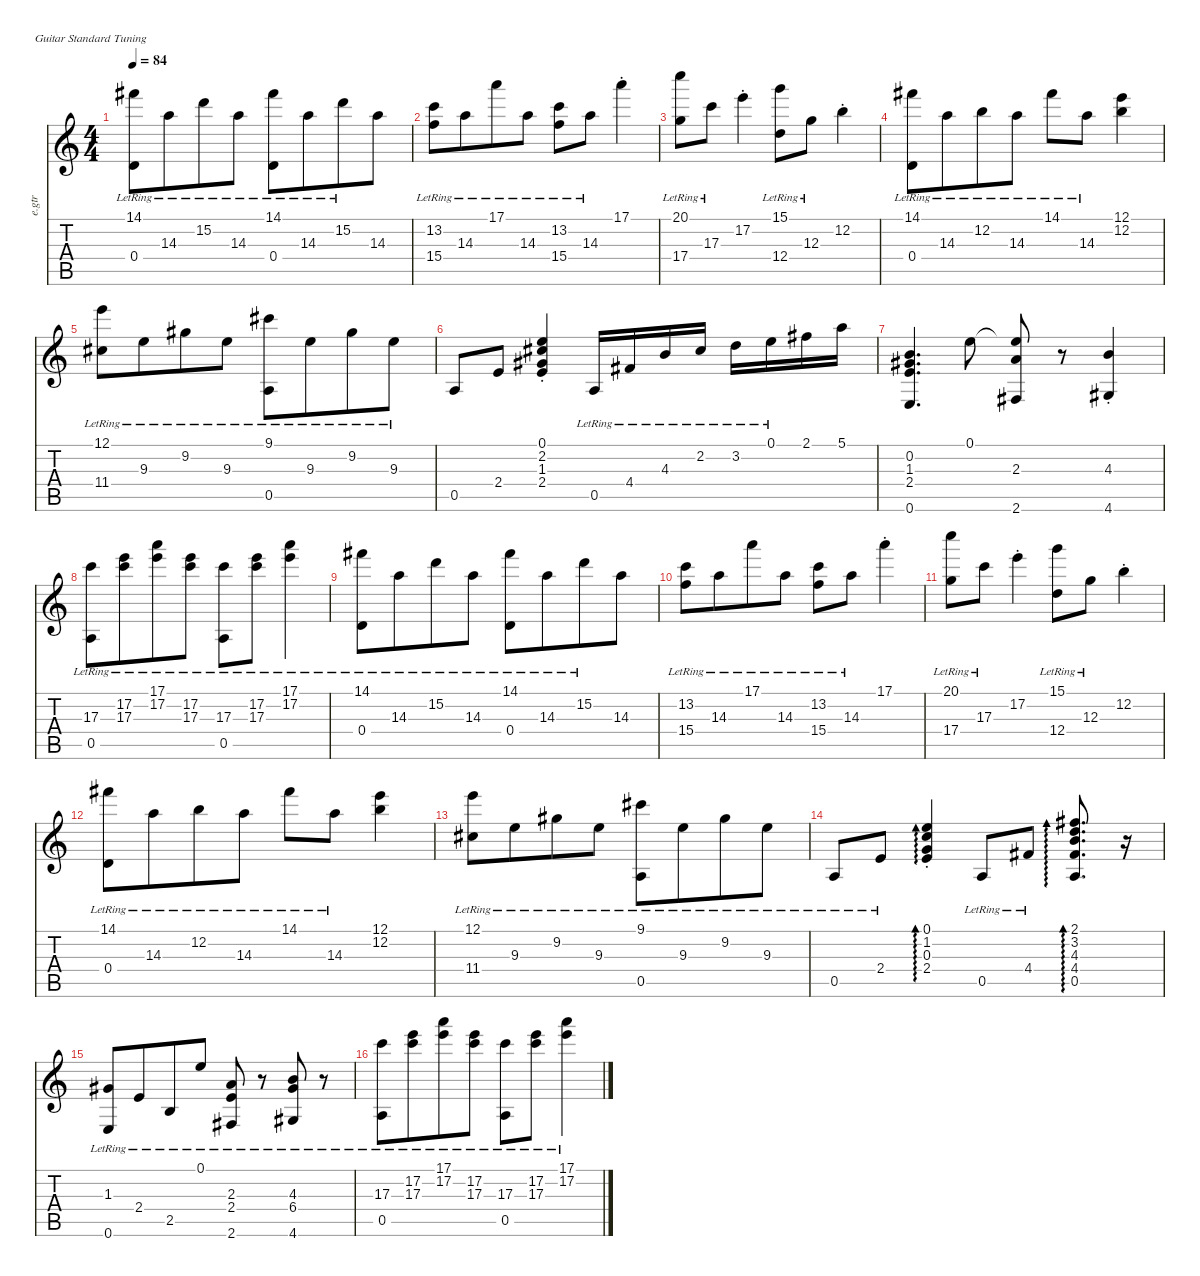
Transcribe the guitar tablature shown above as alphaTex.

\defaultSystemsLayout 4
\hideDynamics
\bracketExtendMode nobrackets
\track ("E.Guitar I" "e.gtr") {solo instrument acousticguitarsteel}
\staff {score tabs}
\tuning (E4 B3 G3 D3 A2 E2)
\ts (4 4)
\tempo 84
\clef g2
\ks c
(0.4{lr} 14.1{lr acc #}).8{dy mf beam Down} 14.3{lr}.8{beam Down beam merge} 15.2{lr}.8{beam Down} 14.3{lr}.8{beam Down} (0.4{lr} 14.1{lr acc #}).8{beam Down} 14.3{lr}.8{beam Down beam merge} 15.2{lr}.8{beam Down} 14.3.8{beam Down} |
(15.4{lr} 13.2{lr}).8{beam Down} 14.3{lr}.8{beam Down beam merge} 17.1{lr}.8{beam Down} 14.3{lr}.8{beam Down} (15.4{lr} 13.2{lr}).8{beam Down} 14.3{lr}.8{beam Down} 17.1{st}.4{beam Down} |
(20.1{lr} 17.4{lr}).8{beam Down} 17.3{lr}.8{beam Down} 17.2{st}.4{beam Down} (15.1{lr} 12.4{lr}).8{beam Down} 12.3{lr}.8{beam Down} 12.2{st}.4{beam Down} |
(0.4 14.1{lr acc #}).8{beam Down} 14.3{lr}.8{beam Down beam merge} 12.2{lr}.8{beam Down} 14.3{lr}.8{beam Down} 14.1{lr acc #}.8{beam Down} 14.3{lr}.8{beam Down} (12.2 12.1).4{beam Down} |
(12.1{lr} 11.4{lr acc #}).8{beam Down} 9.3{lr}.8{beam Down beam merge} 9.2{lr acc #}.8{beam Down} 9.3{lr}.8{beam Down} (9.1{lr acc #} 0.5{lr}).8{beam Down} 9.3{lr}.8{beam Down beam merge} 9.2{lr acc #}.8{beam Down} 9.3{lr}.8{beam Down} |
0.5.8{beam Up} 2.4.8{beam Up} (2.4{st} 1.3{st acc #} 2.2{st acc #} 0.1{st}).4{beam Up} 0.5{lr}.16{beam Up} 4.4{lr acc #}.16{beam Up} 4.3{lr}.16{beam Up} 2.2{lr acc #}.16{beam Up} 3.2{lr}.16{beam Down} 0.1{lr}.16{beam Down} 2.1{acc #}.16{beam Down} 5.1.16{beam Down} |
(0.6 2.4 1.3{acc #} 0.2).4{d beam Up} 0.1.8{beam Down} (0.1{t} 2.3 2.6{acc #}).8{beam Up} r.8{beam Down} (4.6{st acc #} 4.3{st}).4{beam Up} |
(0.5{lr} 17.3{lr}).8{beam Down} (17.3{lr} 17.2{lr}).8{beam Down beam merge} (17.1{lr} 17.2{lr}).8{beam Down} (17.3{lr} 17.2{lr}).8{beam Down} (0.5{lr} 17.3{lr}).8{beam Down} (17.3{lr} 17.2{lr}).8{beam Down beam merge} (17.1{lr} 17.2{lr}).4{beam Down} |
(0.4{lr} 14.1{lr acc #}).8{beam Down} 14.3{lr}.8{beam Down beam merge} 15.2{lr}.8{beam Down} 14.3{lr}.8{beam Down} (0.4{lr} 14.1{lr acc #}).8{beam Down} 14.3{lr}.8{beam Down beam merge} 15.2{lr}.8{beam Down} 14.3.8{beam Down} |
(15.4{lr} 13.2{lr}).8{beam Down} 14.3{lr}.8{beam Down beam merge} 17.1{lr}.8{beam Down} 14.3{lr}.8{beam Down} (15.4{lr} 13.2{lr}).8{beam Down} 14.3{lr}.8{beam Down} 17.1{st}.4{beam Down} |
(20.1{lr} 17.4{lr}).8{beam Down} 17.3{lr}.8{beam Down} 17.2{st}.4{beam Down} (15.1{lr} 12.4{lr}).8{beam Down} 12.3{lr}.8{beam Down} 12.2{st}.4{beam Down} |
(0.4 14.1{lr acc #}).8{beam Down} 14.3{lr}.8{beam Down beam merge} 12.2{lr}.8{beam Down} 14.3{lr}.8{beam Down} 14.1{lr acc #}.8{beam Down} 14.3{lr}.8{beam Down} (12.2 12.1).4{beam Down} |
(12.1{lr} 11.4{lr acc #}).8{beam Down} 9.3{lr}.8{beam Down beam merge} 9.2{lr acc #}.8{beam Down} 9.3{lr}.8{beam Down} (9.1{lr acc #} 0.5{lr}).8{beam Down} 9.3{lr}.8{beam Down beam merge} 9.2{lr acc #}.8{beam Down} 9.3{lr}.8{beam Down} |
0.5{lr}.8{beam Up} 2.4{lr}.8{beam Up} (2.4{st} 0.3{st} 1.2{st} 0.1{st}).4{ad 0 beam Up} 0.5{lr}.8{beam Up} 4.4{lr acc #}.8{beam Up} (0.5 4.4{acc #} 4.3 3.2 2.1{acc #}).8{d ad 0 beam Up} r.16{beam Down} |
(0.6{lr} 1.3{lr acc #}).8{beam Up} 2.4{lr}.8{beam Up beam merge} 2.5{lr}.8{beam Up} 0.1{lr}.8{beam Up} (2.3{lr} 2.4{lr} 2.6{lr acc #}).8{beam Up} r.8{beam Down} (4.6{lr acc #} 6.4{lr acc #} 4.3{lr}).8{beam Up} r.8{beam Down} |
(0.5{lr} 17.3{lr}).8{beam Down} (17.3{lr} 17.2{lr}).8{beam Down beam merge} (17.1{lr} 17.2{lr}).8{beam Down} (17.3{lr} 17.2{lr}).8{beam Down} (0.5{lr} 17.3{lr}).8{beam Down} (17.3{lr} 17.2{lr}).8{beam Down beam merge} (17.1{lr} 17.2{lr}).4{beam Down}
